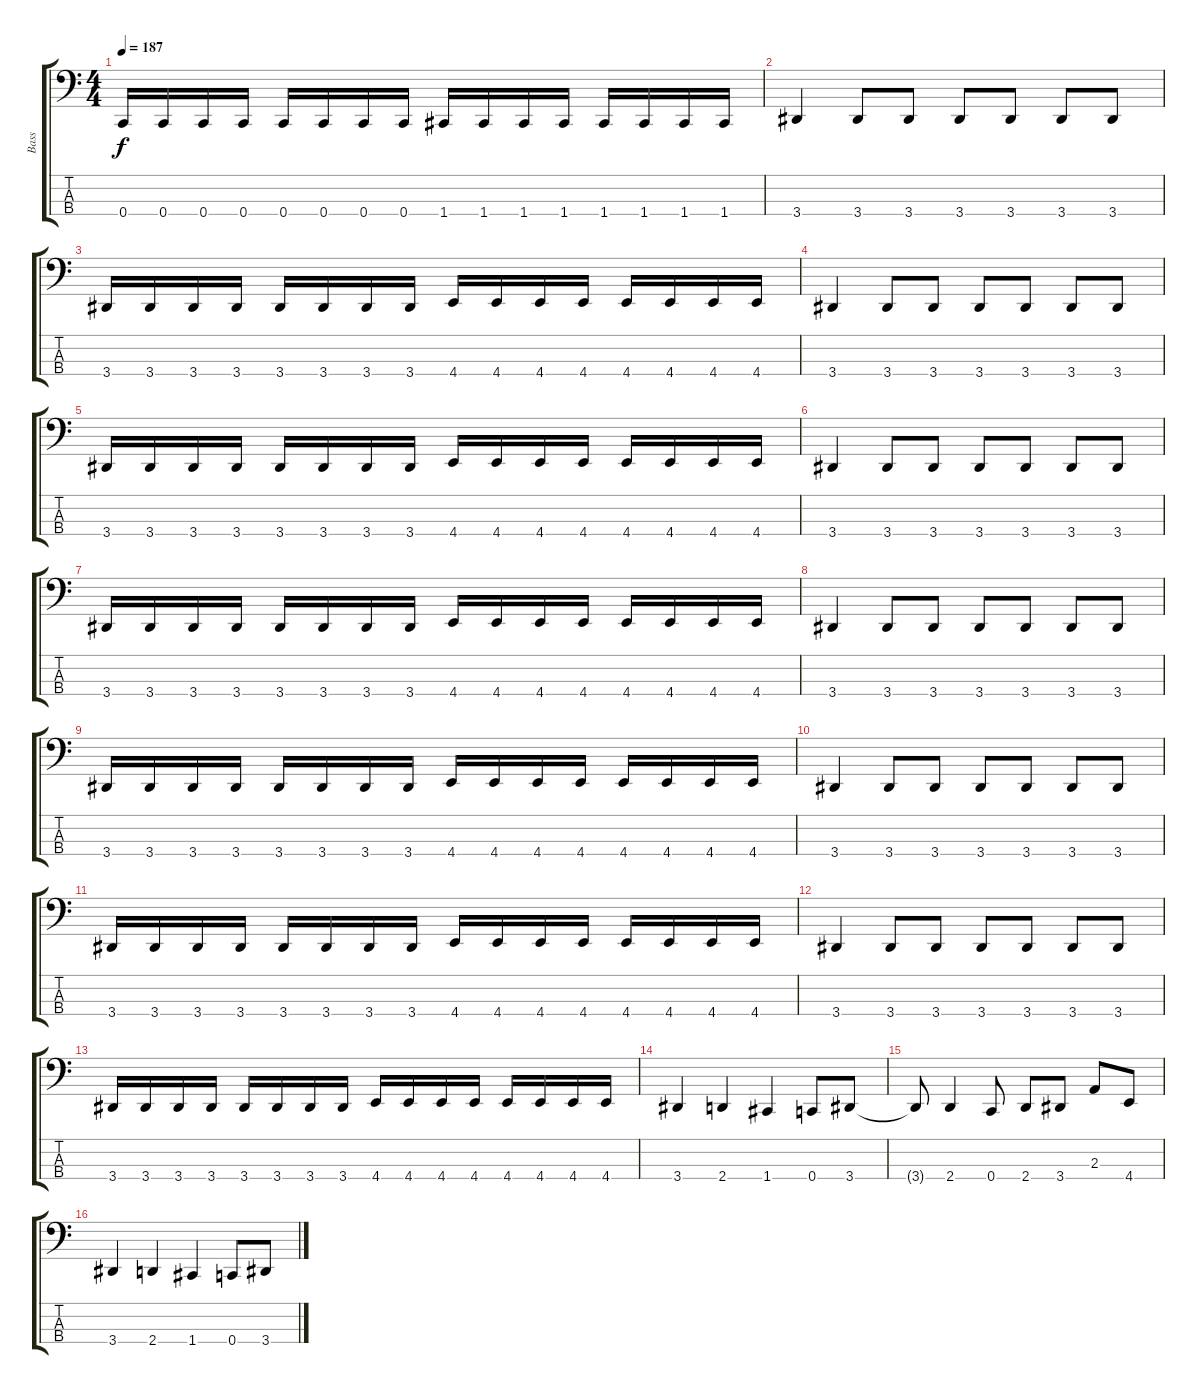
\track ("Bass" "Bass") {instrument electricbasspick}
\staff {score tabs}
\tuning (F2 C2 G1 C1) {hide}
\ts (4 4)
\tempo 187
\clef f4
\ks c
0.4.16{dy f} 0.4.16 0.4.16 0.4.16 0.4.16 0.4.16 0.4.16 0.4.16 1.4.16 1.4.16 1.4.16 1.4.16 1.4.16 1.4.16 1.4.16 1.4.16 |
3.4.4 3.4.8 3.4.8 3.4.8 3.4.8 3.4.8 3.4.8 |
3.4.16 3.4.16 3.4.16 3.4.16 3.4.16 3.4.16 3.4.16 3.4.16 4.4.16 4.4.16 4.4.16 4.4.16 4.4.16 4.4.16 4.4.16 4.4.16 |
3.4.4 3.4.8 3.4.8 3.4.8 3.4.8 3.4.8 3.4.8 |
3.4.16 3.4.16 3.4.16 3.4.16 3.4.16 3.4.16 3.4.16 3.4.16 4.4.16 4.4.16 4.4.16 4.4.16 4.4.16 4.4.16 4.4.16 4.4.16 |
3.4.4 3.4.8 3.4.8 3.4.8 3.4.8 3.4.8 3.4.8 |
3.4.16 3.4.16 3.4.16 3.4.16 3.4.16 3.4.16 3.4.16 3.4.16 4.4.16 4.4.16 4.4.16 4.4.16 4.4.16 4.4.16 4.4.16 4.4.16 |
3.4.4 3.4.8 3.4.8 3.4.8 3.4.8 3.4.8 3.4.8 |
3.4.16 3.4.16 3.4.16 3.4.16 3.4.16 3.4.16 3.4.16 3.4.16 4.4.16 4.4.16 4.4.16 4.4.16 4.4.16 4.4.16 4.4.16 4.4.16 |
3.4.4 3.4.8 3.4.8 3.4.8 3.4.8 3.4.8 3.4.8 |
3.4.16 3.4.16 3.4.16 3.4.16 3.4.16 3.4.16 3.4.16 3.4.16 4.4.16 4.4.16 4.4.16 4.4.16 4.4.16 4.4.16 4.4.16 4.4.16 |
3.4.4 3.4.8 3.4.8 3.4.8 3.4.8 3.4.8 3.4.8 |
3.4.16 3.4.16 3.4.16 3.4.16 3.4.16 3.4.16 3.4.16 3.4.16 4.4.16 4.4.16 4.4.16 4.4.16 4.4.16 4.4.16 4.4.16 4.4.16 |
3.4.4 2.4.4 1.4.4 0.4.8 3.4.8 |
3.4{t}.8 2.4.4 0.4.8 2.4.8 3.4.8 2.3.8 4.4.8 |
3.4.4 2.4.4 1.4.4 0.4.8 3.4.8
